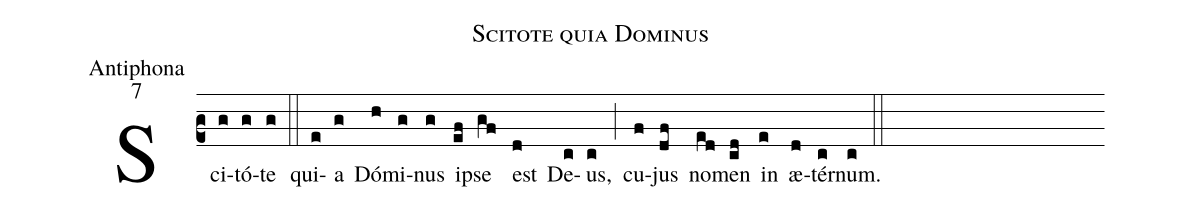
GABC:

name:Scitote quia Dominus;
office-part:Antiphona;
mode:7;
%%
(c2) Sci(g)tó(g)te(g) (::)
qui(e)a(g) Dó(h)mi(g)nus(g) i(ef)pse(gf) est(d) De(c)us,(c) (;) cu(f)jus(df) no(ed)men(cd) in(e) æ(d)tér(c)num.(c) (::)
